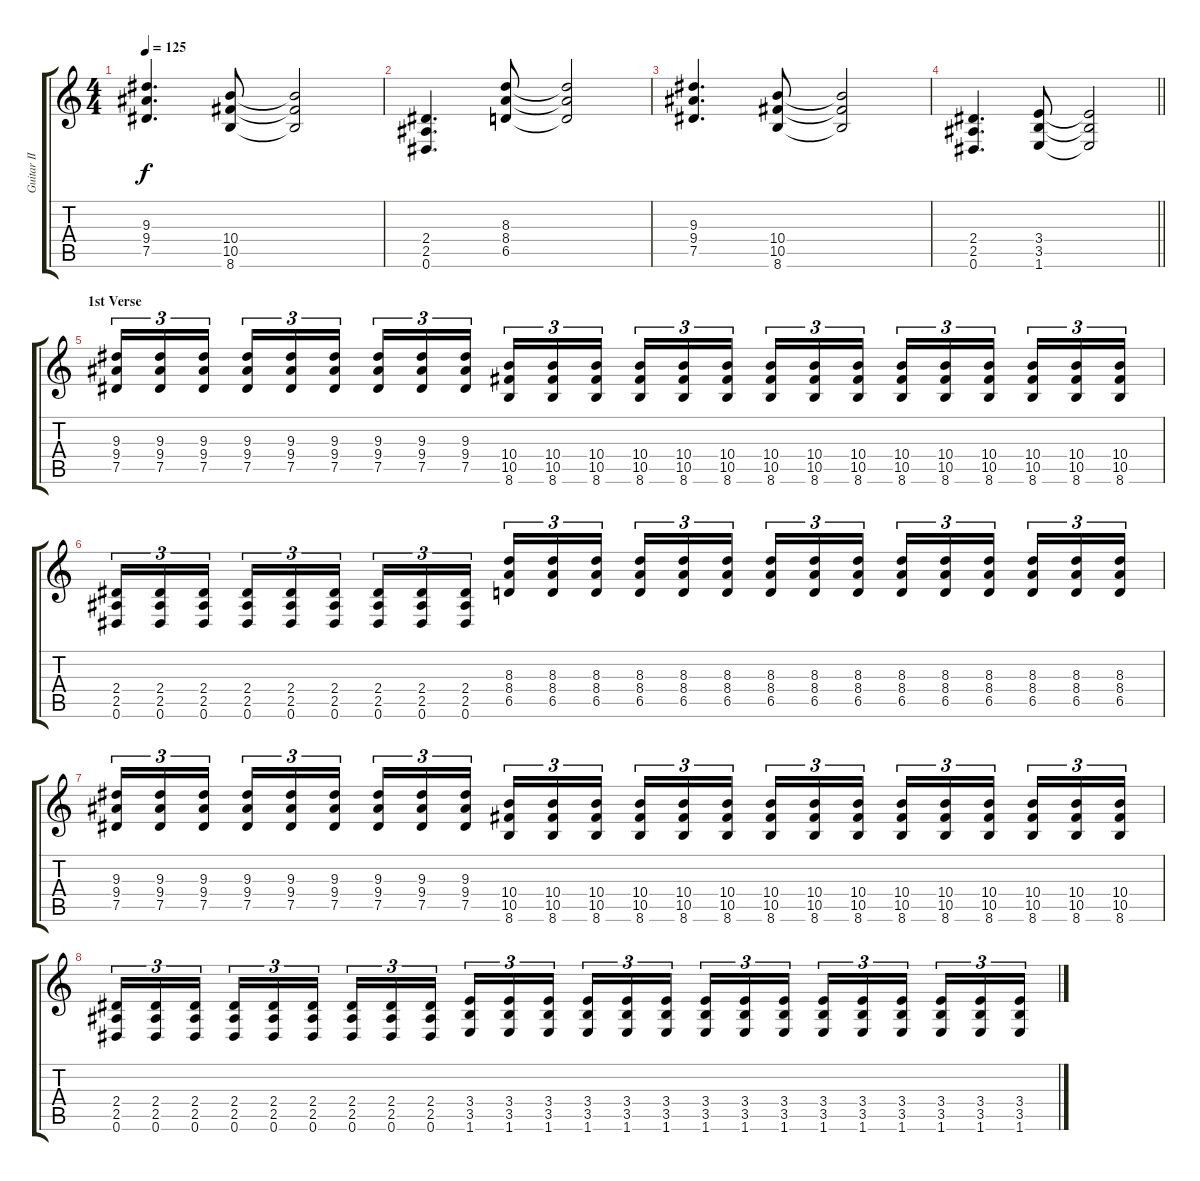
\track ("Guitar II" "Guitar II") {instrument distortionguitar}
\staff {score tabs}
\tuning (Eb4 Bb3 Gb3 Db3 Ab2 Eb2) {hide}
\ts (4 4)
\tempo 125
\clef g2
\ks c
(9.3 9.4 7.5).4{d dy f} (10.4 10.5 8.6).8 (10.4{t} 10.5{t} 8.6{t}).2 |
(2.4 2.5 0.6).4{d} (8.3 8.4 6.5).8 (8.3{t} 8.4{t} 6.5{t}).2 |
(9.3 9.4 7.5).4{d} (10.4 10.5 8.6).8 (10.4{t} 10.5{t} 8.6{t}).2 |
\barLineRight lightlight
(2.4 2.5 0.6).4{d} (3.4 3.5 1.6).8 (3.4{t} 3.5{t} 1.6{t}).2 |
\section ("" "1st Verse")
(9.3 9.4 7.5).16{tu (3 2)} (9.3 9.4 7.5).16{tu (3 2)} (9.3 9.4 7.5).16{tu (3 2) beam splitsecondary} (9.3 9.4 7.5).16{tu (3 2)} (9.3 9.4 7.5).16{tu (3 2)} (9.3 9.4 7.5).16{tu (3 2)} (9.3 9.4 7.5).16{tu (3 2)} (9.3 9.4 7.5).16{tu (3 2)} (9.3 9.4 7.5).16{tu (3 2) beam splitsecondary} (10.4 10.5 8.6).16{tu (3 2)} (10.4 10.5 8.6).16{tu (3 2)} (10.4 10.5 8.6).16{tu (3 2)} (10.4 10.5 8.6).16{tu (3 2)} (10.4 10.5 8.6).16{tu (3 2)} (10.4 10.5 8.6).16{tu (3 2) beam splitsecondary} (10.4 10.5 8.6).16{tu (3 2)} (10.4 10.5 8.6).16{tu (3 2)} (10.4 10.5 8.6).16{tu (3 2)} (10.4 10.5 8.6).16{tu (3 2)} (10.4 10.5 8.6).16{tu (3 2)} (10.4 10.5 8.6).16{tu (3 2) beam splitsecondary} (10.4 10.5 8.6).16{tu (3 2)} (10.4 10.5 8.6).16{tu (3 2)} (10.4 10.5 8.6).16{tu (3 2)} |
(2.4 2.5 0.6).16{tu (3 2)} (2.4 2.5 0.6).16{tu (3 2)} (2.4 2.5 0.6).16{tu (3 2) beam splitsecondary} (2.4 2.5 0.6).16{tu (3 2)} (2.4 2.5 0.6).16{tu (3 2)} (2.4 2.5 0.6).16{tu (3 2)} (2.4 2.5 0.6).16{tu (3 2)} (2.4 2.5 0.6).16{tu (3 2)} (2.4 2.5 0.6).16{tu (3 2) beam splitsecondary} (8.3 8.4 6.5).16{tu (3 2)} (8.3 8.4 6.5).16{tu (3 2)} (8.3 8.4 6.5).16{tu (3 2)} (8.3 8.4 6.5).16{tu (3 2)} (8.3 8.4 6.5).16{tu (3 2)} (8.3 8.4 6.5).16{tu (3 2) beam splitsecondary} (8.3 8.4 6.5).16{tu (3 2)} (8.3 8.4 6.5).16{tu (3 2)} (8.3 8.4 6.5).16{tu (3 2)} (8.3 8.4 6.5).16{tu (3 2)} (8.3 8.4 6.5).16{tu (3 2)} (8.3 8.4 6.5).16{tu (3 2) beam splitsecondary} (8.3 8.4 6.5).16{tu (3 2)} (8.3 8.4 6.5).16{tu (3 2)} (8.3 8.4 6.5).16{tu (3 2)} |
(9.3 9.4 7.5).16{tu (3 2)} (9.3 9.4 7.5).16{tu (3 2)} (9.3 9.4 7.5).16{tu (3 2) beam splitsecondary} (9.3 9.4 7.5).16{tu (3 2)} (9.3 9.4 7.5).16{tu (3 2)} (9.3 9.4 7.5).16{tu (3 2)} (9.3 9.4 7.5).16{tu (3 2)} (9.3 9.4 7.5).16{tu (3 2)} (9.3 9.4 7.5).16{tu (3 2) beam splitsecondary} (10.4 10.5 8.6).16{tu (3 2)} (10.4 10.5 8.6).16{tu (3 2)} (10.4 10.5 8.6).16{tu (3 2)} (10.4 10.5 8.6).16{tu (3 2)} (10.4 10.5 8.6).16{tu (3 2)} (10.4 10.5 8.6).16{tu (3 2) beam splitsecondary} (10.4 10.5 8.6).16{tu (3 2)} (10.4 10.5 8.6).16{tu (3 2)} (10.4 10.5 8.6).16{tu (3 2)} (10.4 10.5 8.6).16{tu (3 2)} (10.4 10.5 8.6).16{tu (3 2)} (10.4 10.5 8.6).16{tu (3 2) beam splitsecondary} (10.4 10.5 8.6).16{tu (3 2)} (10.4 10.5 8.6).16{tu (3 2)} (10.4 10.5 8.6).16{tu (3 2)} |
(2.4 2.5 0.6).16{tu (3 2)} (2.4 2.5 0.6).16{tu (3 2)} (2.4 2.5 0.6).16{tu (3 2) beam splitsecondary} (2.4 2.5 0.6).16{tu (3 2)} (2.4 2.5 0.6).16{tu (3 2)} (2.4 2.5 0.6).16{tu (3 2)} (2.4 2.5 0.6).16{tu (3 2)} (2.4 2.5 0.6).16{tu (3 2)} (2.4 2.5 0.6).16{tu (3 2) beam splitsecondary} (3.4 3.5 1.6).16{tu (3 2)} (3.4 3.5 1.6).16{tu (3 2)} (3.4 3.5 1.6).16{tu (3 2)} (3.4 3.5 1.6).16{tu (3 2)} (3.4 3.5 1.6).16{tu (3 2)} (3.4 3.5 1.6).16{tu (3 2) beam splitsecondary} (3.4 3.5 1.6).16{tu (3 2)} (3.4 3.5 1.6).16{tu (3 2)} (3.4 3.5 1.6).16{tu (3 2)} (3.4 3.5 1.6).16{tu (3 2)} (3.4 3.5 1.6).16{tu (3 2)} (3.4 3.5 1.6).16{tu (3 2) beam splitsecondary} (3.4 3.5 1.6).16{tu (3 2)} (3.4 3.5 1.6).16{tu (3 2)} (3.4 3.5 1.6).16{tu (3 2)}
